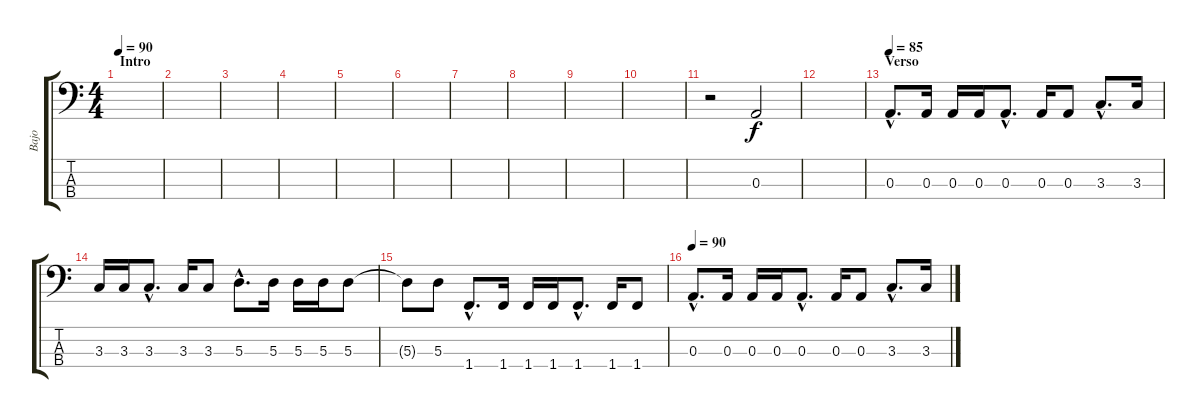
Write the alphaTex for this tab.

\track ("Bajo" "Bajo") {instrument electricbassfinger}
\staff {score tabs}
\tuning (G2 D2 A1 E1) {hide}
\ts (4 4)
\section ("" "Intro")
\tempo 90
\clef f4
\ks c
|
|
|
|
|
|
|
|
|
|
r.2 0.3.2 |
|
\section ("" "Verso")
\tempo 85
0.3{hac}.8{d} 0.3.16 0.3.16 0.3.16 0.3{hac}.8{d} 0.3.16 0.3.8 3.3{hac}.8{d} 3.3.16 |
3.3.16 3.3.16 3.3{hac}.8{d} 3.3.16 3.3.8 5.3{hac}.8{d} 5.3.16 5.3.16 5.3.16 5.3.8 |
5.3{t}.8 5.3.8 1.4{hac}.8{d} 1.4.16 1.4.16 1.4.16 1.4{hac}.8{d} 1.4.16 1.4.8 |
\tempo 90
0.3{hac}.8{d} 0.3.16 0.3.16 0.3.16 0.3{hac}.8{d} 0.3.16 0.3.8 3.3{hac}.8{d} 3.3.16
